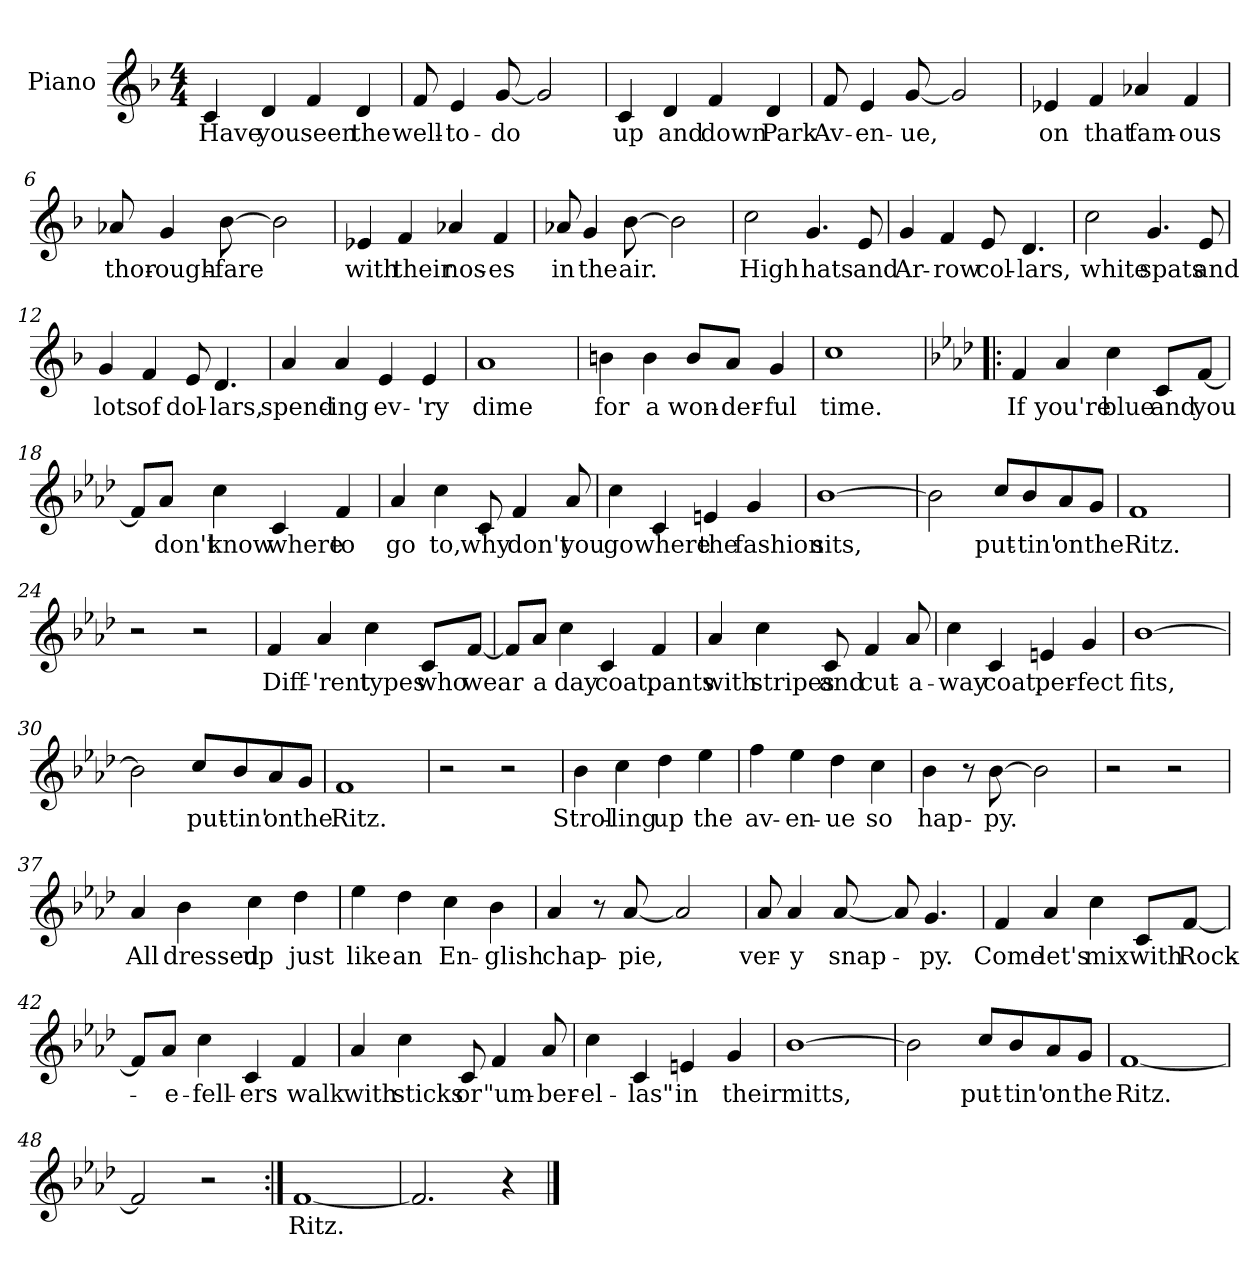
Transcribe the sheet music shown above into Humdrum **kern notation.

**kern	**text
*part1	*part1
*staff1	*staff1
*I"Piano	*
*I'Pno.	*
*clefG2	*
*k[b-]	*
*F:	*
*M4/4	*
=1	=1
4c/	Have
4d/	you
4f/	seen
4d/	the
=2	=2
8f/	well-
4e/	-to-
[8g/	-do
2g/]	.
=3	=3
4c/	up
4d/	and
4f/	down
4d/	Park
!!LO:LB:g=z
=4	=4
8f/	Av-
4e/	-en-
[8g/	-ue,
2g/]	.
=5	=5
4e-X/	on
4f/	that
4a-X/	fam-
4f/	-ous
=6	=6
8a-X/	thor-
4g/	-ough-
[8b-\	-fare
2b-\]	.
!!LO:LB:g=z
=7	=7
4e-X/	with
4f/	their
4a-X/	nos-
4f/	-es
=8	=8
8a-X/	in
4g/	the
[8b-\	air.
2b-\]	.
=9	=9
2cc\	High
4.g/	hats
8e/	and
!!LO:LB:g=z
=10	=10
4g/	Ar-
4f/	-row
8e/	col-
4.d/	-lars,
=11	=11
2cc\	white
4.g/	spats
8e/	and
=12	=12
4g/	lots
4f/	of
8e/	dol-
4.d/	-lars,
!!LO:LB:g=z
=13	=13
4a/	spend-
4a/	-ing
4e/	ev-
4e/	-'ry
=14	=14
1a	dime
=15	=15
4bn\	for
4b\	a
8b/L	won-
8a/J	-der-
4g/	-ful
=16	=16
1cc	time.
!!LO:LB:g=z
=17!|:	=17!|:
*k[b-e-a-d-]	*
*A-:	*
4f/	If
4a-/	you're
4cc\	blue
8c/L	and
[8f/J	you
=18	=18
8f/L]	.
8a-/J	don't
4cc\	know
4c/	where
4f/	to
=19	=19
4a-/	go
4cc\	to,
8c/	why
4f/	don't
8a-/	you
!!LO:LB:g=z
=20	=20
4cc\	go
4c/	where
4en/	the
4g/	fashion
=21	=21
[1b-	sits,
=22	=22
2b-\]	.
8cc/L	put-
8b-/	-tin'
8a-/	on
8g/J	the
=23	=23
1f	Ritz.
!!LO:LB:g=z
=24	=24
2r	.
2r	.
=25	=25
4f/	Diff-
4a-/	-'rent
4cc\	types
8c/L	who
[8f/J	wear
=26	=26
8f/L]	.
8a-/J	a
4cc\	day
4c/	coat,
4f/	pants
!!LO:PB:g=z
=27	=27
4a-/	with
4cc\	stripes
8c/	and
4f/	cut-
8a-/	-a-
=28	=28
4cc\	-way
4c/	coat,
4en/	per-
4g/	-fect
=29	=29
[1b-	fits,
!!LO:LB:g=z
=30	=30
2b-\]	.
8cc/L	put-
8b-/	-tin'
8a-/	on
8g/J	the
=31	=31
1f	Ritz.
=32	=32
2r	.
2r	.
=33	=33
4b-\	Strol-
4cc\	-ling
4dd-\	up
4ee-\	the
!!LO:LB:g=z
=34	=34
4ff\	av-
4ee-\	-en-
4dd-\	-ue
4cc\	so
=35	=35
4b-\	hap-
8r	.
[8b-\	-py.
2b-\]	.
=36	=36
2r	.
2r	.
!!LO:LB:g=z
=37	=37
4a-/	All
4b-\	dressed
4cc\	up
4dd-\	just
=38	=38
4ee-\	like
4dd-\	an
4cc\	En-
4b-\	-glish
=39	=39
4a-/	chap-
8r	.
[8a-/	pie,
2a-/]	.
!!LO:LB:g=z
=40	=40
8a-/	ver-
4a-/	-y
[8a-/	snap-
8a-/]	.
4.g/	-py.
=41	=41
4f/	Come
4a-/	let's
4cc\	mix
8c/L	with
[8f/J	Rock-
=42	=42
8f/L]	.
8a-/J	-e-
4cc\	-fell-
4c/	-ers
4f/	walk
!!LO:LB:g=z
=43	=43
4a-/	with
4cc\	sticks
8c/	or
4f/	"um-
8a-/	-ber-
=44	=44
4cc\	-el-
4c/	-las"
4en/	in
4g/	their
=45	=45
[1b-	mitts,
!!LO:LB:g=z
=46	=46
2b-\]	.
8cc/L	put-
8b-/	-tin'
8a-/	on
8g/J	the
=47	=47
[1f	Ritz.
=48	=48
2f/]	.
2r	.
=49:|!	=49:|!
[1f	Ritz.
=50	=50
2.f/]	.
4r	.
==	==
*-	*-
